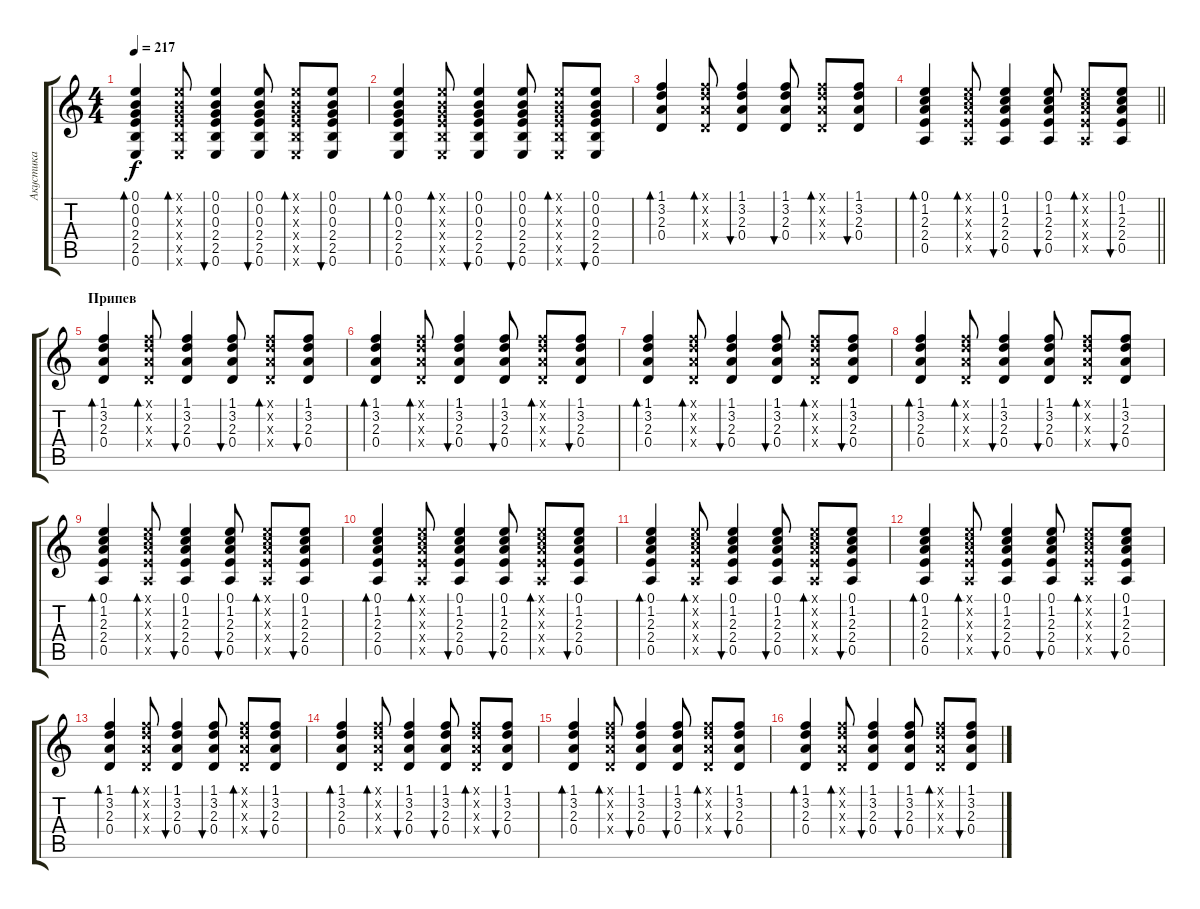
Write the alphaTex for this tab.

\track ("Акустика" "Акустика") {instrument acousticguitarsteel}
\staff {score tabs}
\tuning (E4 B3 G3 D3 A2 E2) {hide}
\ts (4 4)
\tempo 217
\clef g2
\ks c
(0.1 0.2 0.3 2.4 2.5 0.6).4{bd 60 dy f} (0.1{x} 0.2{x} 0.3{x} 2.4{x} 2.5{x} 0.6{x}).8{bd 60} (0.1 0.2 0.3 2.4 2.5 0.6).4{bu 60} (0.1 0.2 0.3 2.4 2.5 0.6).8{bu 60} (0.1{x} 0.2{x} 0.3{x} 2.4{x} 2.5{x} 0.6{x}).8{bd 60} (0.1 0.2 0.3 2.4 2.5 0.6).8{bu 60} |
(0.1 0.2 0.3 2.4 2.5 0.6).4{bd 60} (0.1{x} 0.2{x} 0.3{x} 2.4{x} 2.5{x} 0.6{x}).8{bd 60} (0.1 0.2 0.3 2.4 2.5 0.6).4{bu 60} (0.1 0.2 0.3 2.4 2.5 0.6).8{bu 60} (0.1{x} 0.2{x} 0.3{x} 2.4{x} 2.5{x} 0.6{x}).8{bd 60} (0.1 0.2 0.3 2.4 2.5 0.6).8{bu 60} |
(1.1 3.2 2.3 0.4).4{bd 60} (1.1{x} 3.2{x} 2.3{x} 0.4{x}).8{bd 60} (1.1 3.2 2.3 0.4).4{bu 60} (1.1 3.2 2.3 0.4).8{bu 60} (1.1{x} 3.2{x} 2.3{x} 0.4{x}).8{bd 60} (1.1 3.2 2.3 0.4).8{bu 60} |
\barLineRight lightlight
(0.1 1.2 2.3 2.4 0.5).4{bd 60} (0.1{x} 1.2{x} 2.3{x} 2.4{x} 0.5{x}).8{bd 60} (0.1 1.2 2.3 2.4 0.5).4{bu 60} (0.1 1.2 2.3 2.4 0.5).8{bu 60} (0.1{x} 1.2{x} 2.3{x} 2.4{x} 0.5{x}).8{bd 60} (0.1 1.2 2.3 2.4 0.5).8{bu 60} |
\section ("" "Припев")
(1.1 3.2 2.3 0.4).4{bd 60} (1.1{x} 3.2{x} 2.3{x} 0.4{x}).8{bd 60} (1.1 3.2 2.3 0.4).4{bu 60} (1.1 3.2 2.3 0.4).8{bu 60} (1.1{x} 3.2{x} 2.3{x} 0.4{x}).8{bd 60} (1.1 3.2 2.3 0.4).8{bu 60} |
(1.1 3.2 2.3 0.4).4{bd 60} (1.1{x} 3.2{x} 2.3{x} 0.4{x}).8{bd 60} (1.1 3.2 2.3 0.4).4{bu 60} (1.1 3.2 2.3 0.4).8{bu 60} (1.1{x} 3.2{x} 2.3{x} 0.4{x}).8{bd 60} (1.1 3.2 2.3 0.4).8{bu 60} |
(1.1 3.2 2.3 0.4).4{bd 60} (1.1{x} 3.2{x} 2.3{x} 0.4{x}).8{bd 60} (1.1 3.2 2.3 0.4).4{bu 60} (1.1 3.2 2.3 0.4).8{bu 60} (1.1{x} 3.2{x} 2.3{x} 0.4{x}).8{bd 60} (1.1 3.2 2.3 0.4).8{bu 60} |
(1.1 3.2 2.3 0.4).4{bd 60} (1.1{x} 3.2{x} 2.3{x} 0.4{x}).8{bd 60} (1.1 3.2 2.3 0.4).4{bu 60} (1.1 3.2 2.3 0.4).8{bu 60} (1.1{x} 3.2{x} 2.3{x} 0.4{x}).8{bd 60} (1.1 3.2 2.3 0.4).8{bu 60} |
(0.1 1.2 2.3 2.4 0.5).4{bd 60} (0.1{x} 1.2{x} 2.3{x} 2.4{x} 0.5{x}).8{bd 60} (0.1 1.2 2.3 2.4 0.5).4{bu 60} (0.1 1.2 2.3 2.4 0.5).8{bu 60} (0.1{x} 1.2{x} 2.3{x} 2.4{x} 0.5{x}).8{bd 60} (0.1 1.2 2.3 2.4 0.5).8{bu 60} |
(0.1 1.2 2.3 2.4 0.5).4{bd 60} (0.1{x} 1.2{x} 2.3{x} 2.4{x} 0.5{x}).8{bd 60} (0.1 1.2 2.3 2.4 0.5).4{bu 60} (0.1 1.2 2.3 2.4 0.5).8{bu 60} (0.1{x} 1.2{x} 2.3{x} 2.4{x} 0.5{x}).8{bd 60} (0.1 1.2 2.3 2.4 0.5).8{bu 60} |
(0.1 1.2 2.3 2.4 0.5).4{bd 60} (0.1{x} 1.2{x} 2.3{x} 2.4{x} 0.5{x}).8{bd 60} (0.1 1.2 2.3 2.4 0.5).4{bu 60} (0.1 1.2 2.3 2.4 0.5).8{bu 60} (0.1{x} 1.2{x} 2.3{x} 2.4{x} 0.5{x}).8{bd 60} (0.1 1.2 2.3 2.4 0.5).8{bu 60} |
(0.1 1.2 2.3 2.4 0.5).4{bd 60} (0.1{x} 1.2{x} 2.3{x} 2.4{x} 0.5{x}).8{bd 60} (0.1 1.2 2.3 2.4 0.5).4{bu 60} (0.1 1.2 2.3 2.4 0.5).8{bu 60} (0.1{x} 1.2{x} 2.3{x} 2.4{x} 0.5{x}).8{bd 60} (0.1 1.2 2.3 2.4 0.5).8{bu 60} |
(1.1 3.2 2.3 0.4).4{bd 60} (1.1{x} 3.2{x} 2.3{x} 0.4{x}).8{bd 60} (1.1 3.2 2.3 0.4).4{bu 60} (1.1 3.2 2.3 0.4).8{bu 60} (1.1{x} 3.2{x} 2.3{x} 0.4{x}).8{bd 60} (1.1 3.2 2.3 0.4).8{bu 60} |
(1.1 3.2 2.3 0.4).4{bd 60} (1.1{x} 3.2{x} 2.3{x} 0.4{x}).8{bd 60} (1.1 3.2 2.3 0.4).4{bu 60} (1.1 3.2 2.3 0.4).8{bu 60} (1.1{x} 3.2{x} 2.3{x} 0.4{x}).8{bd 60} (1.1 3.2 2.3 0.4).8{bu 60} |
(1.1 3.2 2.3 0.4).4{bd 60} (1.1{x} 3.2{x} 2.3{x} 0.4{x}).8{bd 60} (1.1 3.2 2.3 0.4).4{bu 60} (1.1 3.2 2.3 0.4).8{bu 60} (1.1{x} 3.2{x} 2.3{x} 0.4{x}).8{bd 60} (1.1 3.2 2.3 0.4).8{bu 60} |
(1.1 3.2 2.3 0.4).4{bd 60} (1.1{x} 3.2{x} 2.3{x} 0.4{x}).8{bd 60} (1.1 3.2 2.3 0.4).4{bu 60} (1.1 3.2 2.3 0.4).8{bu 60} (1.1{x} 3.2{x} 2.3{x} 0.4{x}).8{bd 60} (1.1 3.2 2.3 0.4).8{bu 60}
